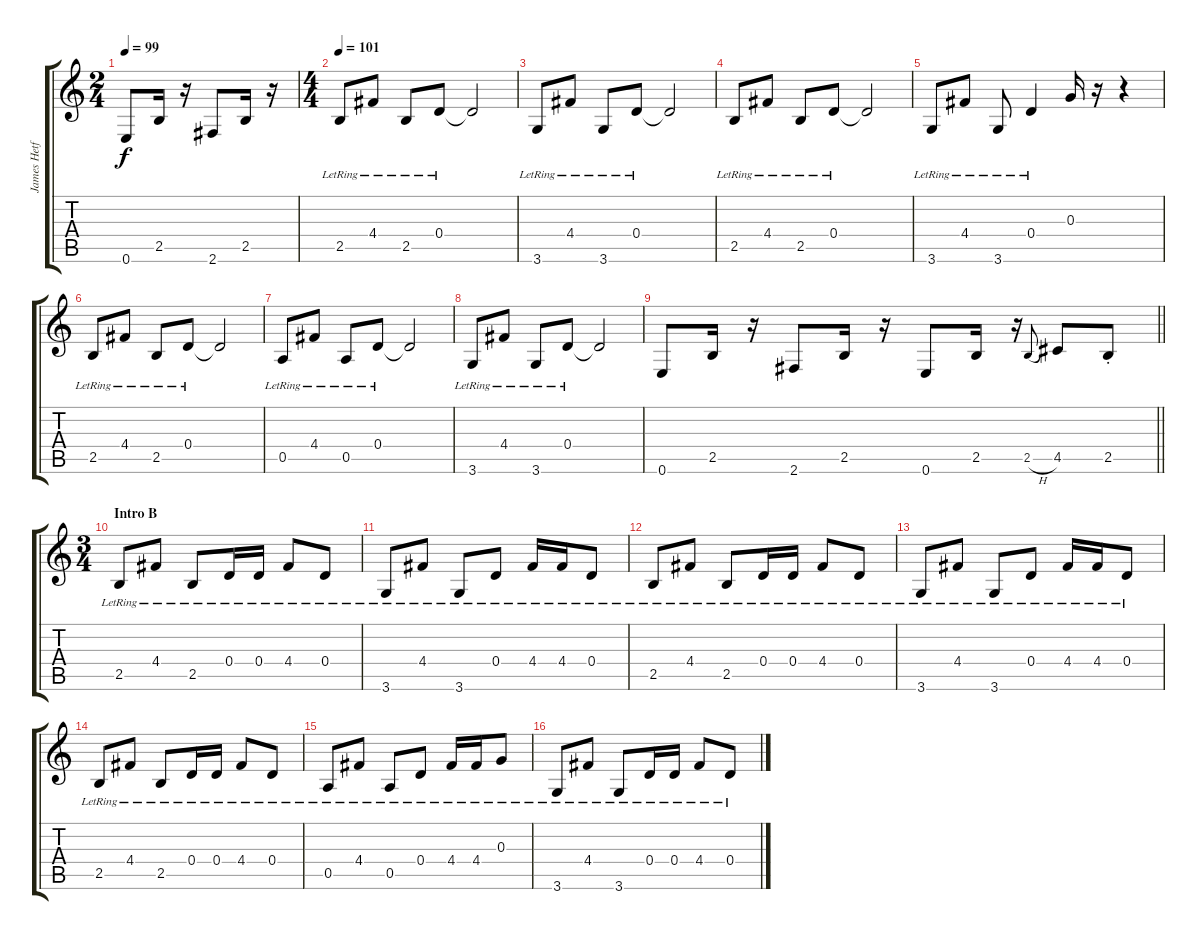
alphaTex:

\track ("James Hetfield (Clean)" "James Hetf") {instrument electricguitarclean}
\staff {score tabs}
\tuning (E4 B3 G3 D3 A2 E2) {hide}
\ts (2 4)
\tempo 99
\clef g2
\ks c
0.6.8{dy f} 2.5.16 r.16 2.6.8 2.5.16 r.16 |
\ts (4 4)
\tempo 101
2.5{lr}.8 4.4{lr}.8 2.5{lr}.8 0.4{lr}.8 0.4{t}.2 |
3.6{lr}.8 4.4{lr}.8 3.6{lr}.8 0.4{lr}.8 0.4{t}.2 |
2.5{lr}.8 4.4{lr}.8 2.5{lr}.8 0.4{lr}.8 0.4{t}.2 |
3.6{lr}.8 4.4{lr}.8 3.6{lr}.8 0.4{lr}.4 0.3.16 r.16 r.4 |
2.5{lr}.8 4.4{lr}.8 2.5{lr}.8 0.4{lr}.8 0.4{t}.2 |
0.5{lr}.8 4.4{lr}.8 0.5{lr}.8 0.4{lr}.8 0.4{t}.2 |
3.6{lr}.8 4.4{lr}.8 3.6{lr}.8 0.4{lr}.8 0.4{t}.2 |
\barLineRight lightlight
0.6.8{volume 14} 2.5.16 r.16 2.6.8 2.5.16 r.16 0.6.8 2.5.16 r.16 2.5{h}.8{gr onbeat} 4.5.8 2.5{st}.8 |
\ts (3 4)
\section ("" "Intro B")
2.5{lr}.8 4.4{lr}.8 2.5{lr}.8 0.4{lr}.16 0.4{lr}.16 4.4{lr}.8 0.4{lr}.8 |
3.6{lr}.8 4.4{lr}.8 3.6{lr}.8 0.4{lr}.8 4.4{lr}.16 4.4{lr}.16 0.4{lr}.8 |
2.5{lr}.8 4.4{lr}.8 2.5{lr}.8 0.4{lr}.16 0.4{lr}.16 4.4{lr}.8 0.4{lr}.8 |
3.6{lr}.8 4.4{lr}.8 3.6{lr}.8 0.4{lr}.8 4.4{lr}.16 4.4{lr}.16 0.4{lr}.8 |
2.5{lr}.8 4.4{lr}.8 2.5{lr}.8 0.4{lr}.16 0.4{lr}.16 4.4{lr}.8 0.4{lr}.8 |
0.5{lr}.8 4.4{lr}.8 0.5{lr}.8 0.4{lr}.8 4.4{lr}.16 4.4{lr}.16 0.3{lr}.8 |
3.6{lr}.8 4.4{lr}.8 3.6{lr}.8 0.4{lr}.16 0.4{lr}.16 4.4{lr}.8 0.4{lr}.8
